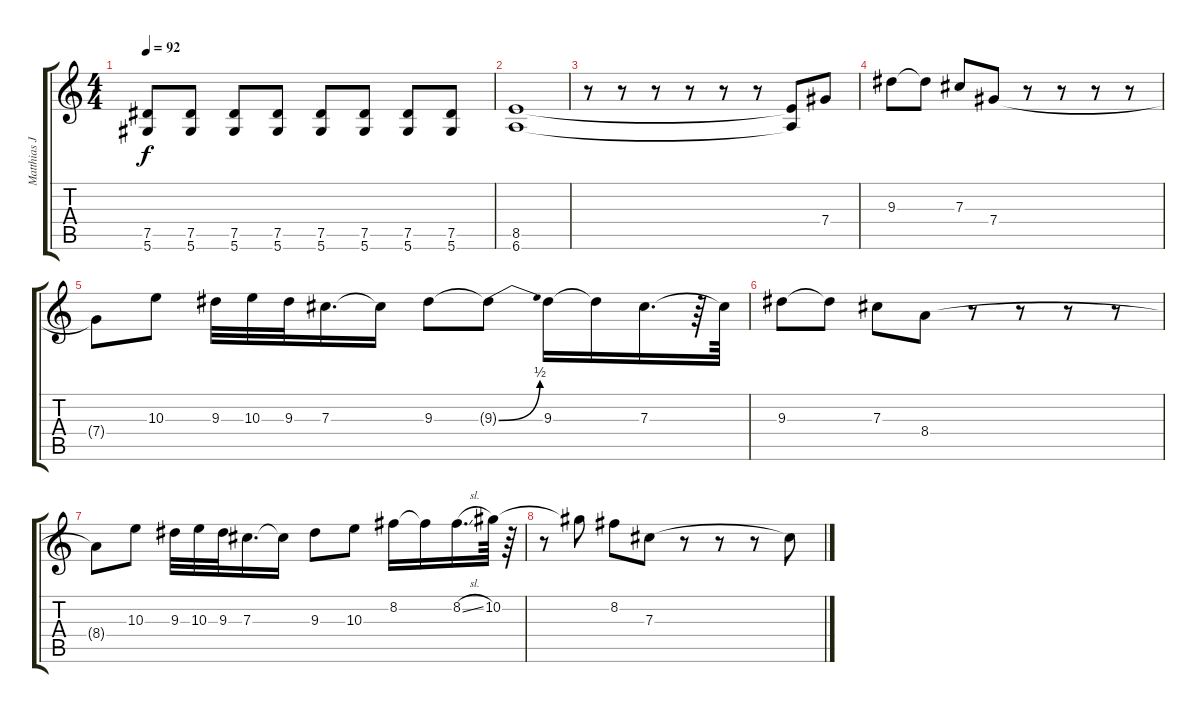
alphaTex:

\track ("Matthias Jabs" "Matthias J") {instrument electricguitarjazz}
\staff {score tabs}
\tuning (Eb4 Bb3 Gb3 Db3 Ab2 Eb2) {hide}
\ts (4 4)
\tempo 92
\clef g2
\ks c
(7.5 5.6).8{dy f} (7.5 5.6).8 (7.5 5.6).8 (7.5 5.6).8 (7.5 5.6).8 (7.5 5.6).8 (7.5 5.6).8 (7.5 5.6).8 |
(8.5 6.6).1 |
r.8 r.8 r.8 r.8 r.8 r.8 (8.5{t} 6.6{t}).8 7.4.8{instrument overdrivenguitar} |
9.3.8 9.3{t}.8 7.3.8 7.4.8 r.8 r.8 r.8 r.8 |
7.4{t}.8 10.3.8 9.3.32 10.3.32 9.3.32 7.3.16{d} 7.3{t}.16 9.3.8 9.3{be (bend 0 0 60 2) t}.8 9.3.16 9.3{t}.16 7.3.16{d} r.64 7.3{t}.64 |
9.3.8 9.3{t}.8 7.3.8 8.4.8 r.8 r.8 r.8 r.8 |
8.4{t}.8 10.3.8 9.3.32 10.3.32 9.3.32 7.3.16{d} 7.3{t}.16 9.3.8 10.3.8 8.2.16 8.2{t}.16 8.2{sl}.16{d} 10.2.64 r.64 |
r.8 10.2{t}.8 8.2.8 7.3.8 r.8 r.8 r.8 7.3{t}.8
